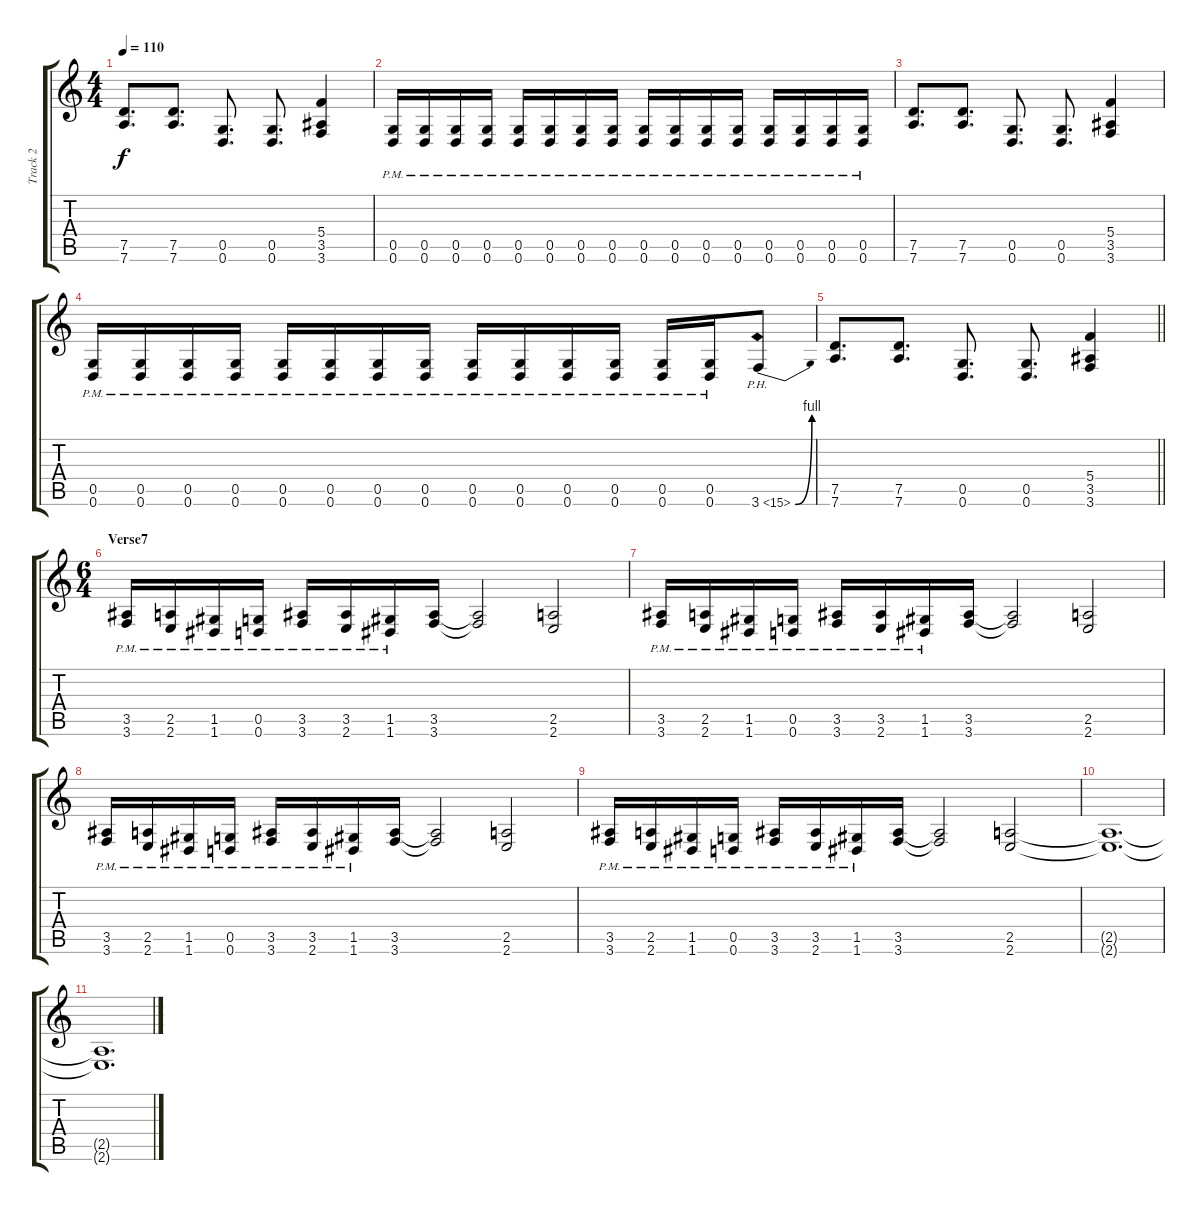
\track ("Track 2" "Track 2") {instrument distortionguitar}
\staff {score tabs}
\tuning (D4 A3 F3 C3 G2 D2) {hide}
\ts (4 4)
\tempo 110
\clef g2
\ks c
(7.5 7.6).8{d dy f} (7.5 7.6).8{d} (0.5 0.6).8{d} (0.5 0.6).8{d} (5.4 3.5 3.6).4 |
(0.5{pm} 0.6{pm}).16 (0.5{pm} 0.6{pm}).16 (0.5{pm} 0.6{pm}).16 (0.5{pm} 0.6{pm}).16 (0.5{pm} 0.6{pm}).16 (0.5{pm} 0.6{pm}).16 (0.5{pm} 0.6{pm}).16 (0.5{pm} 0.6{pm}).16 (0.5{pm} 0.6{pm}).16 (0.5{pm} 0.6{pm}).16 (0.5{pm} 0.6{pm}).16 (0.5{pm} 0.6{pm}).16 (0.5{pm} 0.6{pm}).16 (0.5{pm} 0.6{pm}).16 (0.5{pm} 0.6{pm}).16 (0.5{pm} 0.6{pm}).16 |
(7.5 7.6).8{d} (7.5 7.6).8{d} (0.5 0.6).8{d} (0.5 0.6).8{d} (5.4 3.5 3.6).4 |
(0.5{pm} 0.6{pm}).16 (0.5{pm} 0.6{pm}).16 (0.5{pm} 0.6{pm}).16 (0.5{pm} 0.6{pm}).16 (0.5{pm} 0.6{pm}).16 (0.5{pm} 0.6{pm}).16 (0.5{pm} 0.6{pm}).16 (0.5{pm} 0.6{pm}).16 (0.5{pm} 0.6{pm}).16 (0.5{pm} 0.6{pm}).16 (0.5{pm} 0.6{pm}).16 (0.5{pm} 0.6{pm}).16 (0.5{pm} 0.6{pm}).16 (0.5{pm} 0.6{pm}).16 3.6{be (bend 0 0 60 4) ph 12}.8 |
\barLineRight lightlight
(7.5 7.6).8{d} (7.5 7.6).8{d} (0.5 0.6).8{d} (0.5 0.6).8{d} (5.4 3.5 3.6).4 |
\ts (6 4)
\section ("" "Verse7")
(3.5{pm} 3.6{pm}).16 (2.5{pm} 2.6{pm}).16 (1.5{pm} 1.6{pm}).16 (0.5{pm} 0.6{pm}).16 (3.5{pm} 3.6{pm}).16 (3.5{pm} 2.6{pm}).16 (1.5{pm} 1.6{pm}).16 (3.5 3.6).16 (3.5{t} 3.6{t}).2 (2.5 2.6).2 |
(3.5{pm} 3.6{pm}).16 (2.5{pm} 2.6{pm}).16 (1.5{pm} 1.6{pm}).16 (0.5{pm} 0.6{pm}).16 (3.5{pm} 3.6{pm}).16 (3.5{pm} 2.6{pm}).16 (1.5{pm} 1.6{pm}).16 (3.5 3.6).16 (3.5{t} 3.6{t}).2 (2.5 2.6).2 |
(3.5{pm} 3.6{pm}).16 (2.5{pm} 2.6{pm}).16 (1.5{pm} 1.6{pm}).16 (0.5{pm} 0.6{pm}).16 (3.5{pm} 3.6{pm}).16 (3.5{pm} 2.6{pm}).16 (1.5{pm} 1.6{pm}).16 (3.5 3.6).16 (3.5{t} 3.6{t}).2 (2.5 2.6).2 |
(3.5{pm} 3.6{pm}).16 (2.5{pm} 2.6{pm}).16 (1.5{pm} 1.6{pm}).16 (0.5{pm} 0.6{pm}).16 (3.5{pm} 3.6{pm}).16 (3.5{pm} 2.6{pm}).16 (1.5{pm} 1.6{pm}).16 (3.5 3.6).16 (3.5{t} 3.6{t}).2 (2.5 2.6).2 |
(2.5{t} 2.6{t}).1{d} |
(2.5{t} 2.6{t}).1{d}
